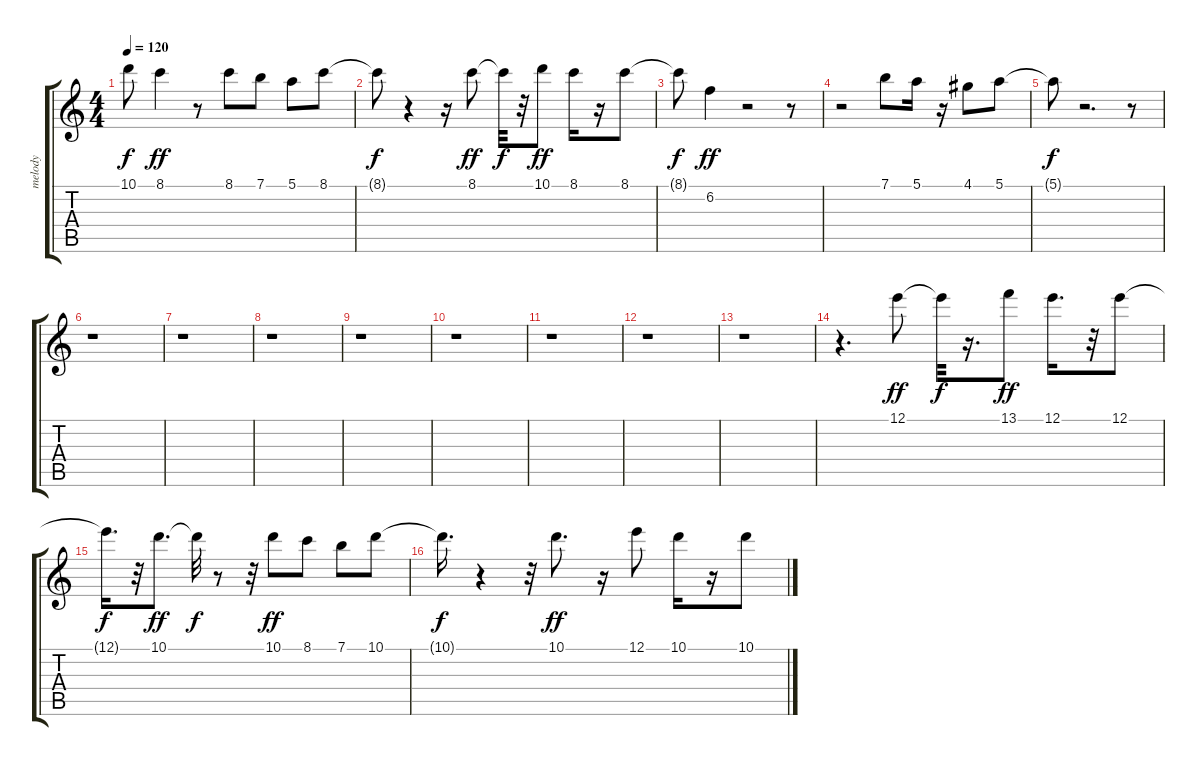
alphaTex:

\track ("melody" "melody") {instrument acousticguitarsteel}
\staff {score tabs}
\tuning (E4 B3 G3 D3 A2 E2) {hide}
\ts (4 4)
\tempo 120
\clef g2
\ks c
10.1{t}.8{dy f} 8.1.4{dy ff} r.8 8.1.8 7.1.8 5.1.8 8.1.8 |
8.1{t}.8{dy f} r.4 r.16 8.1.8{dy ff} 8.1{t}.32{dy f} r.32 10.1.8{dy ff} 8.1.16 r.16 8.1.8 |
8.1{t}.8{dy f} 6.2.4{dy ff} r.2 r.8 |
r.2 7.1.8 5.1.16 r.16 4.1.8 5.1.8 |
5.1{t}.8{dy f} r.2{d} r.8 |
r.1 |
r.1 |
r.1 |
r.1 |
r.1 |
r.1 |
r.1 |
r.1 |
r.4{d} 12.1.8{dy ff} 12.1{t}.32{dy f} r.16{d} 13.1.8{dy ff} 12.1.16{d} r.32 12.1.8 |
12.1{t}.16{d dy f} r.32 10.1.8{d dy ff} 10.1{t}.32{dy f} r.8 r.32 10.1.8{dy ff} 8.1.8 7.1.8 10.1.8 |
10.1{t}.16{d dy f} r.4 r.32 10.1.8{d dy ff} r.16 12.1.8 10.1.16 r.16 10.1.8
